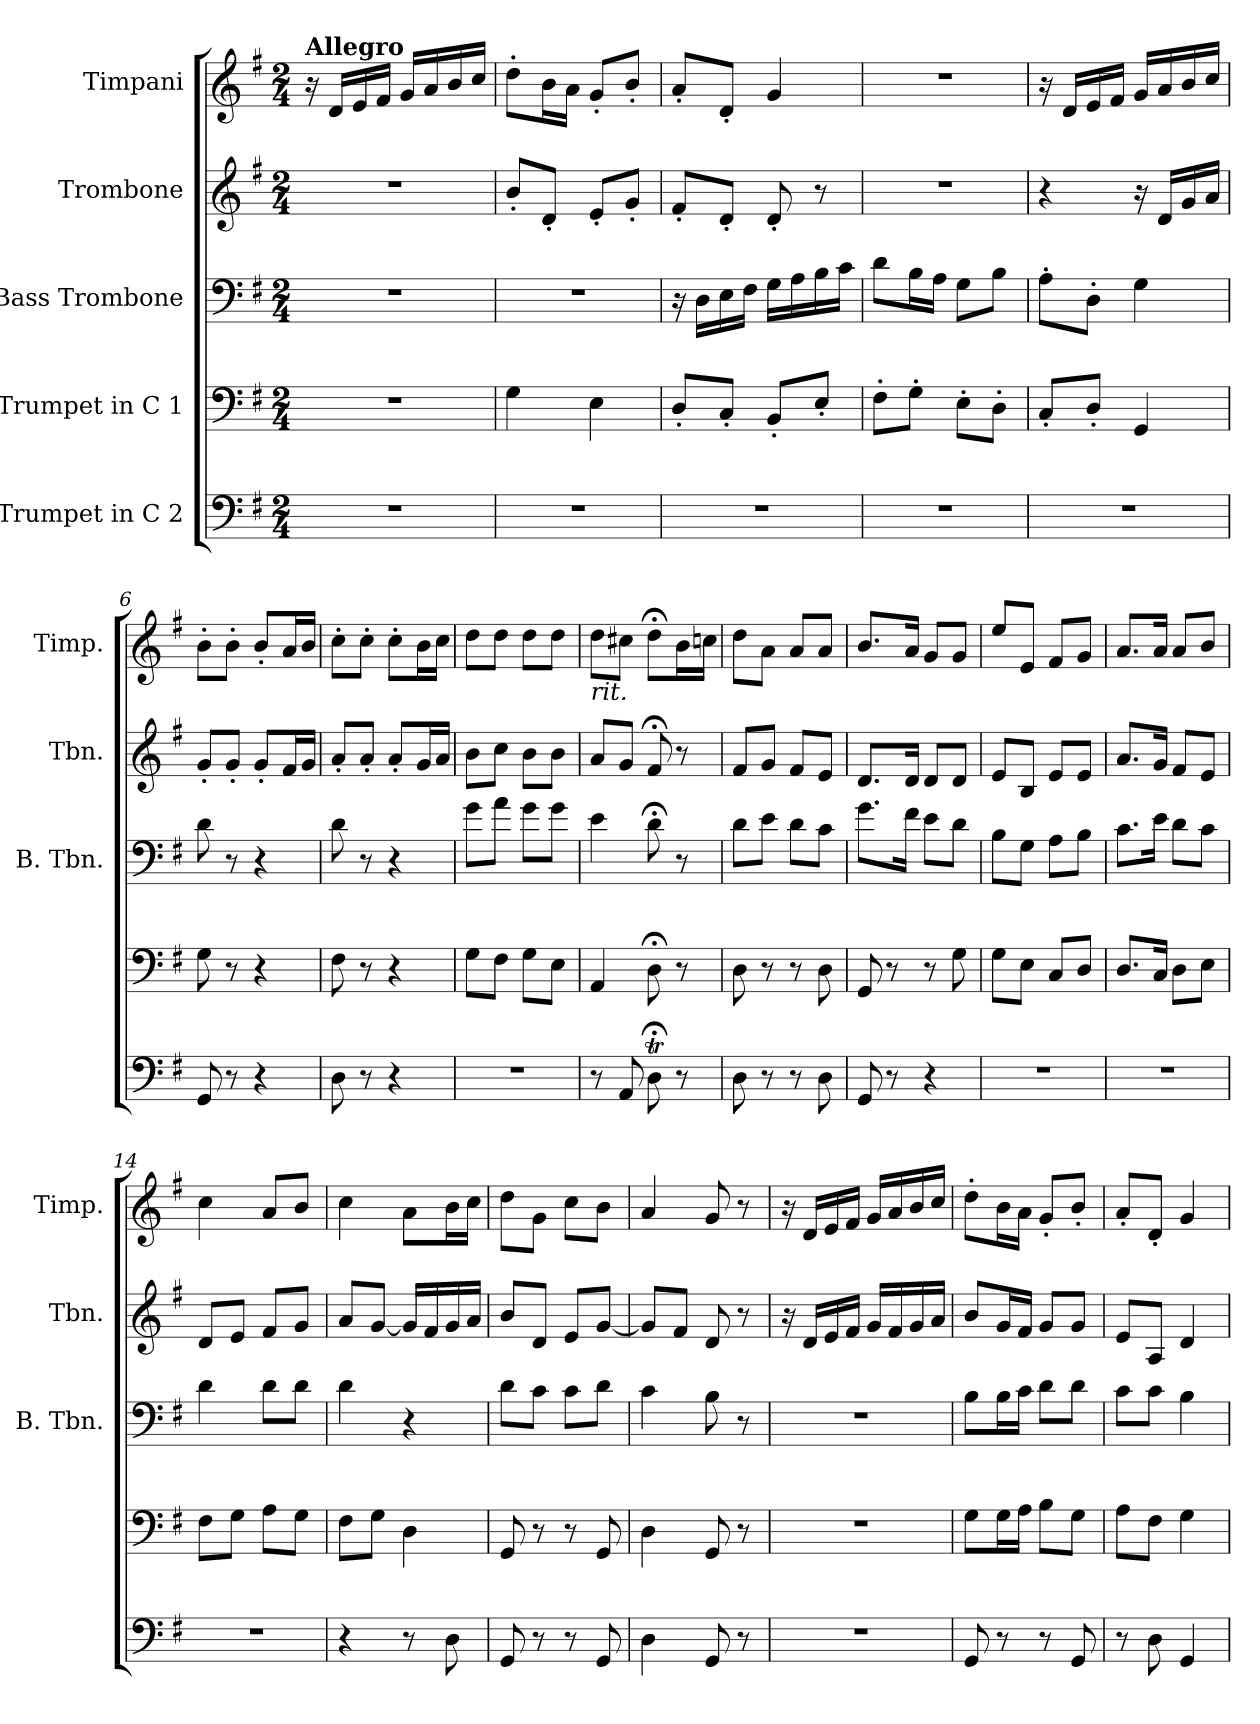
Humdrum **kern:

**kern	**kern	**kern	**kern	**kern
*part5	*part4	*part3	*part2	*part1
*staff5	*staff4	*staff3	*staff2	*staff1
*I"Trumpet in C 2	*I"Trumpet in C 1	*I"Bass Trombone	*I"Trombone	*I"Timpani
*	*	*I'B. Tbn.	*I'Tbn.	*I'Timp.
*clefF4	*clefF4	*clefF4	*clefG2	*clefG2
*k[f#]	*k[f#]	*k[f#]	*k[f#]	*k[f#]
*G:	*G:	*G:	*G:	*G:
*M2/4	*M2/4	*M2/4	*M2/4	*M2/4
=1	=1	=1	=1	=1
!	!	!	!	!LO:TX:a:B:t=Allegro
2r	2r	2r	2r	16r
.	.	.	.	16d/LL
.	.	.	.	16e/
.	.	.	.	16f#/JJ
.	.	.	.	16g/LL
.	.	.	.	16a/
.	.	.	.	16b/
.	.	.	.	16cc/JJ
=2	=2	=2	=2	=2
2r	4G\	2r	8b'</L	8dd'>\L
.	.	.	8d'</J	16b\L
.	.	.	.	16a\JJ
.	4E\	.	8e'</L	8g'</L
.	.	.	8g'</J	8b'</J
=3	=3	=3	=3	=3
2r	8D'</L	16r	8f#'</L	8a'</L
.	.	16D\LL	.	.
.	8C'</J	16E\	8d'</J	8d'</J
.	.	16F#\JJ	.	.
.	8BB'</L	16G\LL	8d'</	4g/
.	.	16A\	.	.
.	8E'</J	16B\	8r	.
.	.	16c\JJ	.	.
=4	=4	=4	=4	=4
2r	8F#'>\L	8d\L	2r	2r
.	8G'>\J	16B\L	.	.
.	.	16A\JJ	.	.
.	8E'>\L	8G\L	.	.
.	8D'>\J	8B\J	.	.
=5	=5	=5	=5	=5
2r	8C'</L	8A'>\L	4r	16r
.	.	.	.	16d/LL
.	8D'</J	8D'>\J	.	16e/
.	.	.	.	16f#/JJ
.	4GG/	4G\	16r	16g/LL
.	.	.	16d/LL	16a/
.	.	.	16g/	16b/
.	.	.	16a/JJ	16cc/JJ
!!LO:LB:g=z
=6	=6	=6	=6	=6
8GG/	8G\	8d\	8g'</L	8b'>\L
8r	8r	8r	8g'</J	8b'>\J
4r	4r	4r	8g'</L	8b'</L
.	.	.	16f#/L	16a/L
.	.	.	16g/JJ	16b/JJ
=7	=7	=7	=7	=7
8D\	8F#\	8d\	8a'</L	8cc'>\L
8r	8r	8r	8a'</J	8cc'>\J
4r	4r	4r	8a'</L	8cc'>\L
.	.	.	16g/L	16b\L
.	.	.	16a/JJ	16cc\JJ
=8	=8	=8	=8	=8
2r	8G\L	8g\L	8b\L	8dd\L
.	8F#\J	8a\J	8cc\J	8dd\J
.	8G\L	8g\L	8b\L	8dd\L
.	8E\J	8g\J	8b\J	8dd\J
=9	=9	=9	=9	=9
!	!	!	!	!LO:TX:b:i:t=rit.
8r	4AA/	4e\	8a/L	8dd\L
8AA/	.	.	8g/J	8cc#\J
8D;<T\	8D;<\	8d;<\	8f#;</	8dd;<\L
8r	8r	8r	8r	16b\L
.	.	.	.	16ccn\JJ
=10	=10	=10	=10	=10
8D\	8D\	8d\L	8f#/L	8dd\L
8r	8r	8e\J	8g/J	8a\J
8r	8r	8d\L	8f#/L	8a/L
8D\	8D\	8c\J	8e/J	8a/J
=11	=11	=11	=11	=11
8GG/	8GG/	8.g\L	8.d/L	8.b/L
8r	8r	.	.	.
.	.	16f#\Jk	16d/Jk	16a/Jk
4r	8r	8e\L	8d/L	8g/L
.	8G\	8d\J	8d/J	8g/J
=12	=12	=12	=12	=12
2r	8G\L	8B\L	8e/L	8ee/L
.	8E\J	8G\J	8B/J	8e/J
.	8C/L	8A\L	8e/L	8f#/L
.	8D/J	8B\J	8e/J	8g/J
!!LO:PB:g=z
=13	=13	=13	=13	=13
2r	8.D/L	8.c\L	8.a/L	8.a/L
.	16C/Jk	16e\Jk	16g/Jk	16a/Jk
.	8D\L	8d\L	8f#/L	8a/L
.	8E\J	8c\J	8e/J	8b/J
=14	=14	=14	=14	=14
2r	8F#\L	4d\	8d/L	4cc\
.	8G\J	.	8e/J	.
.	8A\L	8d\L	8f#/L	8a/L
.	8G\J	8d\J	8g/J	8b/J
=15	=15	=15	=15	=15
4r	8F#\L	4d\	8a/L	4cc\
.	8G\J	.	[8g/J	.
8r	4D\	4r	16g/LL]	8a\L
.	.	.	16f#/	.
8D\	.	.	16g/	16b\L
.	.	.	16a/JJ	16cc\JJ
=16	=16	=16	=16	=16
8GG/	8GG/	8d\L	8b/L	8dd\L
8r	8r	8c\J	8d/J	8g\J
8r	8r	8c\L	8e/L	8cc\L
8GG/	8GG/	8d\J	[8g/J	8b\J
=17	=17	=17	=17	=17
4D\	4D\	4c\	8g/L]	4a/
.	.	.	8f#/J	.
8GG/	8GG/	8B\	8d/	8g/
8r	8r	8r	8r	8r
=18	=18	=18	=18	=18
2r	2r	2r	16r	16r
.	.	.	16d/LL	16d/LL
.	.	.	16e/	16e/
.	.	.	16f#/JJ	16f#/JJ
.	.	.	16g/LL	16g/LL
.	.	.	16f#/	16a/
.	.	.	16g/	16b/
.	.	.	16a/JJ	16cc/JJ
=19	=19	=19	=19	=19
8GG/	8G\L	8B\L	8b/L	8dd'>\L
8r	16G\L	16B\L	16g/L	16b\L
.	16A\JJ	16c\JJ	16f#/JJ	16a\JJ
8r	8B\L	8d\L	8g/L	8g'</L
8GG/	8G\J	8d\J	8g/J	8b'</J
!!LO:LB:g=z
=20	=20	=20	=20	=20
8r	8A\L	8c\L	8e/L	8a'</L
8D\	8F#\J	8c\J	8A/J	8d'</J
4GG/	4G\	4B\	4d/	4g/
=	=	=	=	=
*-	*-	*-	*-	*-
